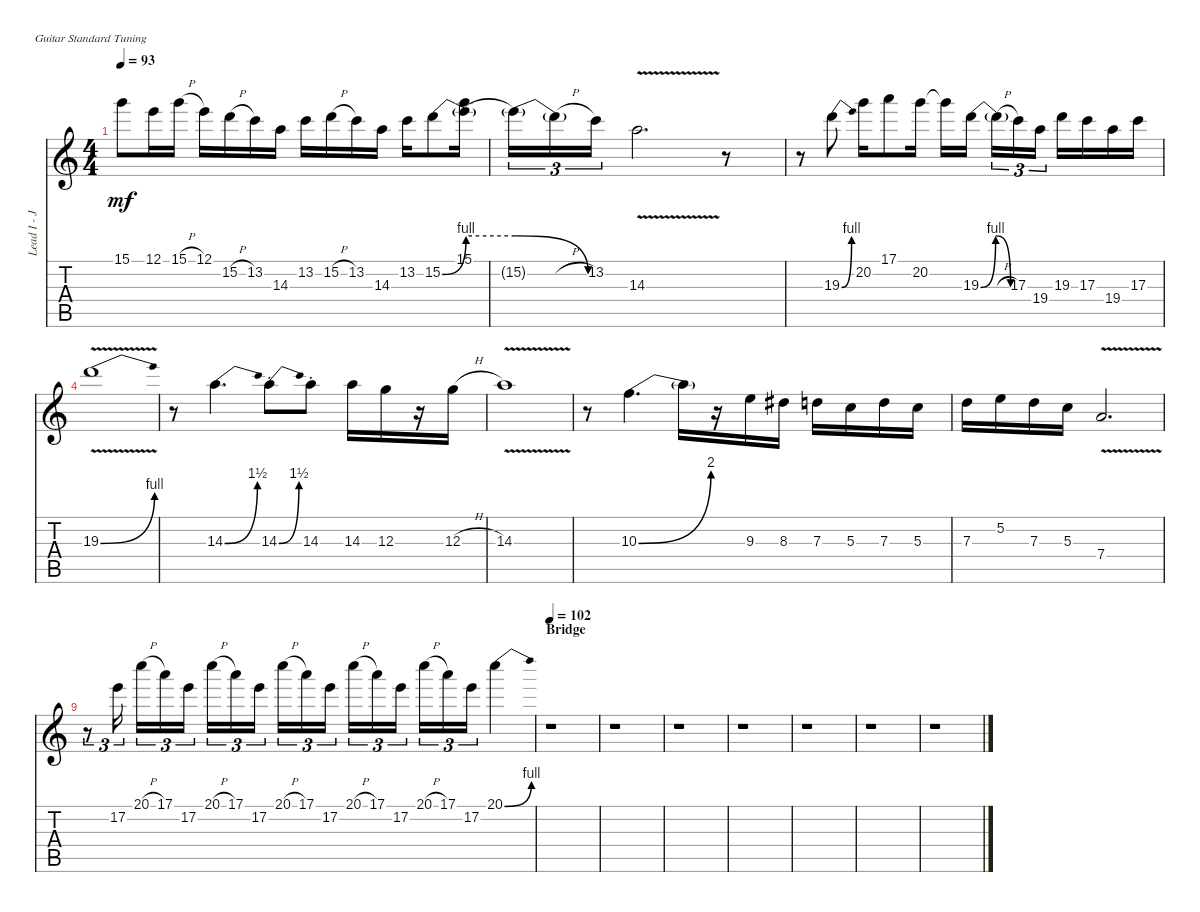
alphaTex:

\defaultSystemsLayout 4
\bracketExtendMode nobrackets
\defaultBarNumberDisplay FirstOfSystem
\track ("Lead I - J. Page - Overdrive" "Lead I - J") {instrument overdrivenguitar}
\staff {score tabs}
\tuning (E4 B3 G3 D3 A2 E2)
\ts (4 4)
\tempo 93
\clef g2
\scale
0.960908
\ks aminor
15.1{t}.8{dy mf} 12.1.16 15.1{h}.16 12.1.16 15.2{h}.16 13.2.16 14.3.16 13.2.16 15.2{h}.16 13.2.16 14.3.16 13.2.16 15.2{be (bend 0 0 15 4)}.8 (15.1 15.2{be (hold 0 4 60 4) t}).16 |
\scale
1.01116 15.2{be (release 0 4 15 0) t}.16{tu (3 2)} 15.2{h t}.16{tu (3 2)} 13.2.16{tu (3 2)} 14.3{v}.2{d} r.8 |
\scale
1.02768 r.8 19.3{be (bend 0 0 15 4)}.8 20.2.16 17.1.8 20.2.16 20.2{t}.16 19.3{be (bendrelease 0 0 10.2 4 20.4 4 30 0)}.16 19.3{h t}.16{tu (3 2)} 17.3.16{tu (3 2)} 19.4.16{tu (3 2)} 19.3.16 17.3.16 19.4.16 17.3.16 |
\scale
1.00459 19.3{be (bend 0 0 15 4) v}.1 |
\scale
1.03459 r.8 14.3{be (bend 0 0 16.2 6)}.4{d} 14.3{be (bend 0 0 16.2 6) st}.8 14.3{st}.8 14.3.16 12.3.16 r.16 12.3{h}.16 |
\scale
0.933453 14.3{v}.1 |
\scale
0.988284 r.8 10.3{be (bend 0 0 59.4 8)}.4{d} 10.3{t}.16 r.16 9.3.16 8.3{acc #}.16 7.3.16 5.3.16 7.3.16 5.3.16 |
\scale
1.00266 7.3.16 5.2.16 7.3.16 5.3.16 7.4{v}.2{d} |
\scale
1.06612 r.8{tu (3 2)} 17.2.16{tu (3 2)} 20.1{h}.16{tu (3 2)} 17.1.16{tu (3 2)} 17.2.16{tu (3 2)} 20.1{h}.16{tu (3 2)} 17.1.16{tu (3 2)} 17.2.16{tu (3 2)} 20.1{h}.16{tu (3 2)} 17.1.16{tu (3 2)} 17.2.16{tu (3 2)} 20.1{h}.16{tu (3 2)} 17.1.16{tu (3 2)} 17.2.16{tu (3 2)} 20.1{h}.16{tu (3 2)} 17.1.16{tu (3 2)} 17.2.16{tu (3 2)} 20.1{be (bend 0 0 15 4)}.4 |
\section ("" "Bridge")
\tempo 102
\scale
0.333333 r.1{instrument overdrivenguitar} |
\scale
0.333333 r.1 |
\scale
0.333333 r.1 |
\scale
0.333333 r.1 |
\scale
0.333333 r.1 |
\scale
0.333333 r.1 |
\scale
0.333333 r.1
